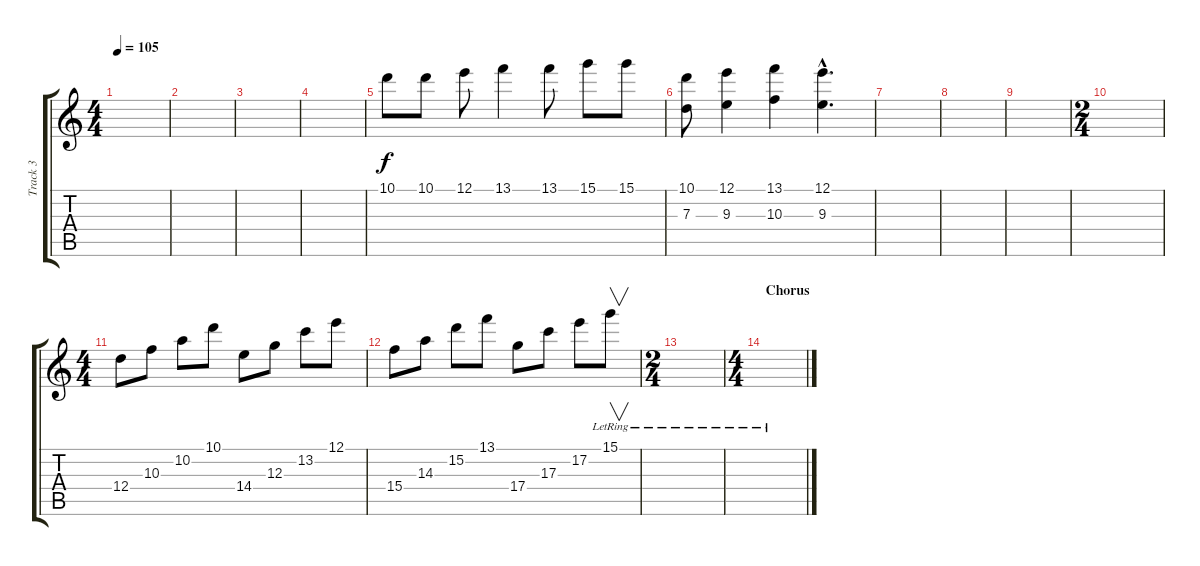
\track ("Track 3" "Track 3") {instrument electricguitarclean}
\staff {score tabs}
\tuning (E4 B3 G3 D3 A2 E2) {hide}
\ts (4 4)
\tempo 105
\clef g2
\ks c
|
|
|
|
10.1.8 10.1.8 12.1.8 13.1.4 13.1.8 15.1.8 15.1.8 |
(10.1 7.3).8 (12.1 9.3).4 (13.1 10.3).4 (12.1{hac} 9.3{hac}).4{d} |
|
|
|
\ts (2 4)
|
\ts (4 4)
12.4.8 10.3.8 10.2.8 10.1.8 14.4.8 12.3.8 13.2.8 12.1.8 |
15.4.8 14.3.8 15.2.8 13.1.8 17.4.8 17.3.8 17.2.8 15.1{lr}.8{v} |
\ts (2 4)
|
\ts (4 4)
\section ("" "Chorus")
